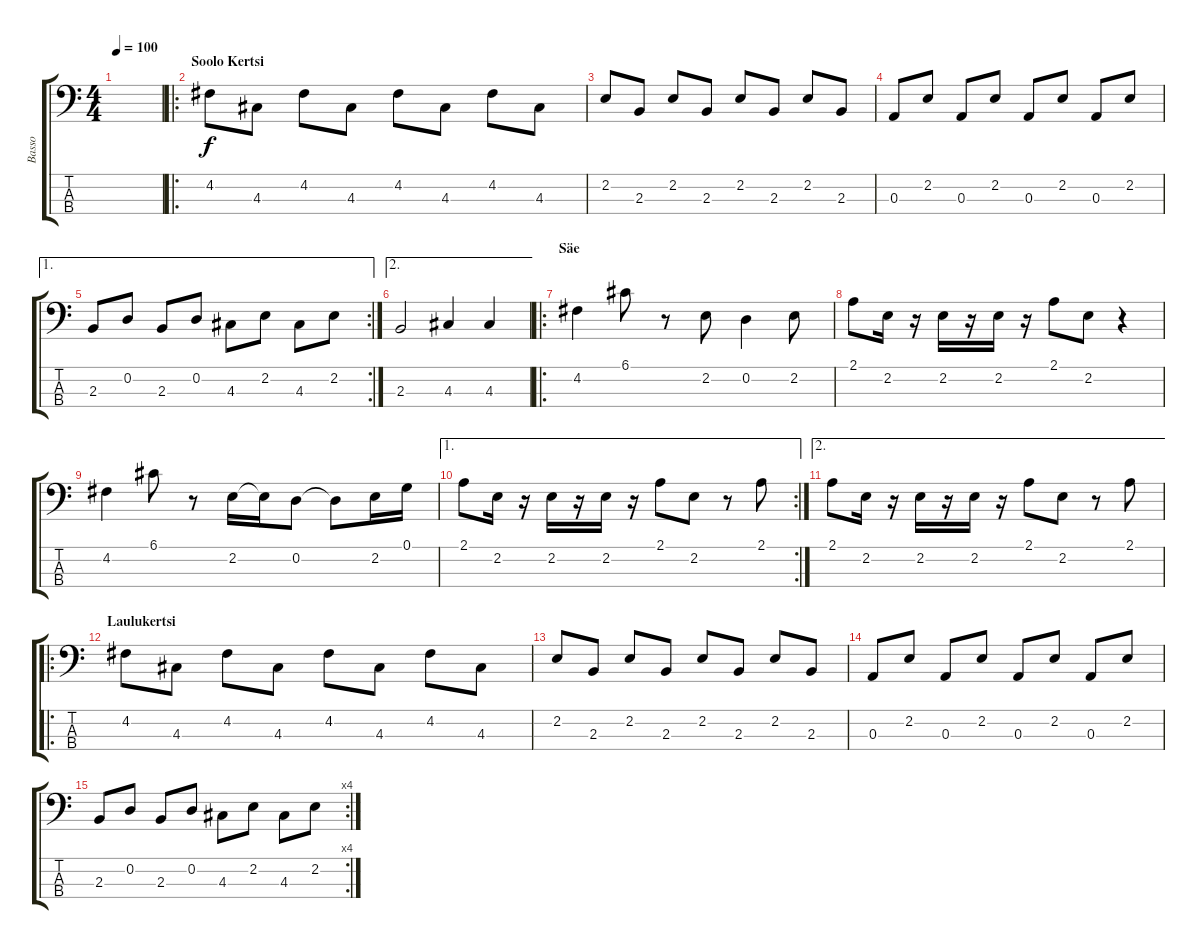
\track ("Basso" "Basso") {instrument fretlessbass}
\staff {score tabs}
\tuning (G2 D2 A1 E1) {hide}
\ts (4 4)
\tempo 100
\tempo 150
\tempo 100
\clef f4
\ks c
|
\ro
\section ("" "Soolo Kertsi")
4.2.8 4.3.8 4.2.8 4.3.8 4.2.8 4.3.8 4.2.8 4.3.8 |
2.2.8 2.3.8 2.2.8 2.3.8 2.2.8 2.3.8 2.2.8 2.3.8 |
0.3.8 2.2.8 0.3.8 2.2.8 0.3.8 2.2.8 0.3.8 2.2.8 |
\ae 1
\rc 2
2.3.8 0.2.8 2.3.8 0.2.8 4.3.8 2.2.8 4.3.8 2.2.8 |
\ae 2
2.3.2 4.3.4 4.3.4 |
\ro
\section ("" "Säe ")
4.2.4 6.1.8 r.8 2.2.8 0.2.4 2.2.8 |
2.1.8 2.2.16 r.16 2.2.16 r.16 2.2.16 r.16 2.1.8 2.2.8 r.4 |
4.2.4 6.1.8 r.8 2.2.16 2.2{t}.16 0.2.8 0.2{t}.8 2.2.16 0.1.16 |
\ae 1
\rc 2
2.1.8 2.2.16 r.16 2.2.16 r.16 2.2.16 r.16 2.1.8 2.2.8 r.8 2.1.8 |
\ae 2
2.1.8 2.2.16 r.16 2.2.16 r.16 2.2.16 r.16 2.1.8 2.2.8 r.8 2.1.8 |
\ro
\section ("" "Laulukertsi")
4.2.8 4.3.8 4.2.8 4.3.8 4.2.8 4.3.8 4.2.8 4.3.8 |
2.2.8 2.3.8 2.2.8 2.3.8 2.2.8 2.3.8 2.2.8 2.3.8 |
0.3.8 2.2.8 0.3.8 2.2.8 0.3.8 2.2.8 0.3.8 2.2.8 |
\rc 4
2.3.8 0.2.8 2.3.8 0.2.8 4.3.8 2.2.8 4.3.8 2.2.8
